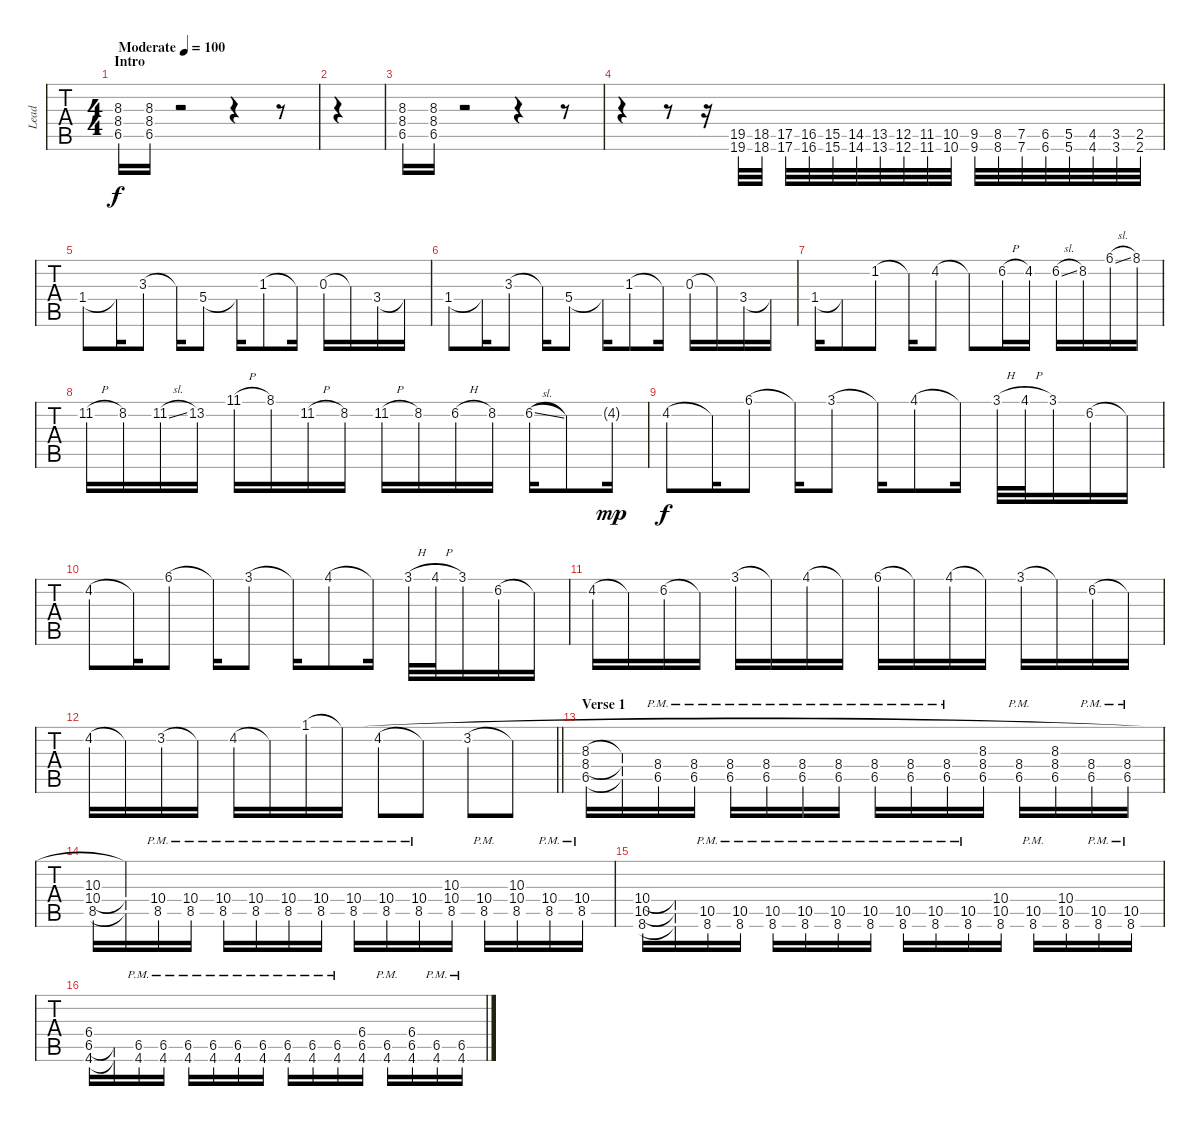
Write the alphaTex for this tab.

\track ("Lead" "Lead") {instrument distortionguitar}
\staff {tabs}
\tuning (E4 B3 G3 D3 A2 E2) {hide}
\ts (4 4)
\section ("" "Intro")
\tempo (100 "Moderate")
\clef g2
\ks c
(8.3 8.4 6.5).16{dy f instrument distortionguitar} (8.3 8.4 6.5).16 r.2 r.4 r.8 |
|
(8.3 8.4 6.5).16 (8.3 8.4 6.5).16 r.2 r.4 r.8 |
r.4 r.8 r.16 (19.5 19.6).32 (18.5 18.6).32 (17.5 17.6).32 (16.5 16.6).32 (15.5 15.6).32 (14.5 14.6).32 (13.5 13.6).32 (12.5 12.6).32 (11.5 11.6).32 (10.5 10.6).32 (9.5 9.6).32 (8.5 8.6).32 (7.5 7.6).32 (6.5 6.6).32 (5.5 5.6).32 (4.5 4.6).32 (3.5 3.6).32 (2.5 2.6).32 |
1.4.8 1.4{t}.16 3.3.8 3.3{t}.16 5.4.8 5.4{t}.16 1.3.8 1.3{t}.16 0.3.16 0.3{t}.16 3.4.16 3.4{t}.16 |
1.4.8 1.4{t}.16 3.3.8 3.3{t}.16 5.4.8 5.4{t}.16 1.3.8 1.3{t}.16 0.3.16 0.3{t}.16 3.4.16 3.4{t}.16 |
1.4.16 1.4{t}.8 1.2.8 1.2{t}.16 4.2.8 4.2{t}.8 6.2{h}.16 4.2.16 6.2{sl}.16 8.2.16 6.1{sl}.16 8.1.16 |
11.2{h}.16 8.2.16 11.2{sl}.16 13.2.16 11.1{h}.16 8.1.16 11.2{h}.16 8.2.16 11.2{h}.16 8.2.16 6.2{h}.16 8.2.16 6.2{sl}.16 6.2{t}.8 4.2{g}.16{dy mp} |
4.2.8{dy f} 4.2{t}.16 6.1.8 6.1{t}.16 3.1.8 3.1{t}.16 4.1.8 4.1{t}.16 3.1{h}.32 4.1{h}.32 3.1.16 6.2.16 6.2{t}.16 |
4.2.8 4.2{t}.16 6.1.8 6.1{t}.16 3.1.8 3.1{t}.16 4.1.8 4.1{t}.16 3.1{h}.32 4.1{h}.32 3.1.16 6.2.16 6.2{t}.16 |
4.2.16 4.2{t}.16 6.2.16 6.2{t}.16 3.1.16 3.1{t}.16 4.1.16 4.1{t}.16 6.1.16 6.1{t}.16 4.1.16 4.1{t}.16 3.1.16 3.1{t}.16 6.2.16 6.2{t}.16 |
\barLineRight lightlight
4.2.16 4.2{t}.16 3.2.16 3.2{t}.16 4.2.16 4.2{t}.16 1.1.16 1.1{t}.16 4.2.8 4.2{t}.8 3.2.8 3.2{t}.8 |
\section ("" "Verse 1")
(8.3 8.4 6.5).16 (8.3{t} 8.4{t} 6.5{t}).16 (8.4{pm} 6.5{pm}).16 (8.4{pm} 6.5{pm}).16 (8.4{pm} 6.5{pm}).16 (8.4{pm} 6.5{pm}).16 (8.4{pm} 6.5{pm}).16 (8.4{pm} 6.5{pm}).16 (8.4{pm} 6.5{pm}).16 (8.4{pm} 6.5{pm}).16 (8.4{pm} 6.5{pm}).16 (8.3 8.4 6.5).16 (8.4{pm} 6.5{pm}).16 (8.3 8.4 6.5).16 (8.4{pm} 6.5{pm}).16 (8.4{pm} 6.5{pm}).16 |
(10.3 10.4 8.5).16 (1.1{t} 10.4{t} 8.5{t}).16 (10.4{pm} 8.5{pm}).16 (10.4{pm} 8.5{pm}).16 (10.4{pm} 8.5{pm}).16 (10.4{pm} 8.5{pm}).16 (10.4{pm} 8.5{pm}).16 (10.4{pm} 8.5{pm}).16 (10.4{pm} 8.5{pm}).16 (10.4{pm} 8.5{pm}).16 (10.4{pm} 8.5{pm}).16 (10.3 10.4 8.5).16 (10.4{pm} 8.5{pm}).16 (10.3 10.4 8.5).16 (10.4{pm} 8.5{pm}).16 (10.4{pm} 8.5{pm}).16 |
(10.4 10.5 8.6).16 (10.4{t} 10.5{t} 8.6{t}).16 (10.5 8.6{pm}).16 (10.5 8.6{pm}).16 (10.5 8.6{pm}).16 (10.5 8.6{pm}).16 (10.5 8.6{pm}).16 (10.5 8.6{pm}).16 (10.5 8.6{pm}).16 (10.5 8.6{pm}).16 (10.5 8.6{pm}).16 (10.4 10.5 8.6).16 (10.5 8.6{pm}).16 (10.4 10.5 8.6).16 (10.5 8.6{pm}).16 (10.5 8.6{pm}).16 |
(6.4 6.5 4.6).16 (6.5{t} 4.6{t}).16 (6.5{pm} 4.6{pm}).16 (6.5{pm} 4.6{pm}).16 (6.5{pm} 4.6{pm}).16 (6.5{pm} 4.6{pm}).16 (6.5{pm} 4.6{pm}).16 (6.5{pm} 4.6{pm}).16 (6.5{pm} 4.6{pm}).16 (6.5{pm} 4.6{pm}).16 (6.5{pm} 4.6{pm}).16 (6.4 6.5 4.6).16 (6.5{pm} 4.6{pm}).16 (6.4 6.5 4.6).16 (6.5{pm} 4.6{pm}).16 (6.5{pm} 4.6{pm}).16
